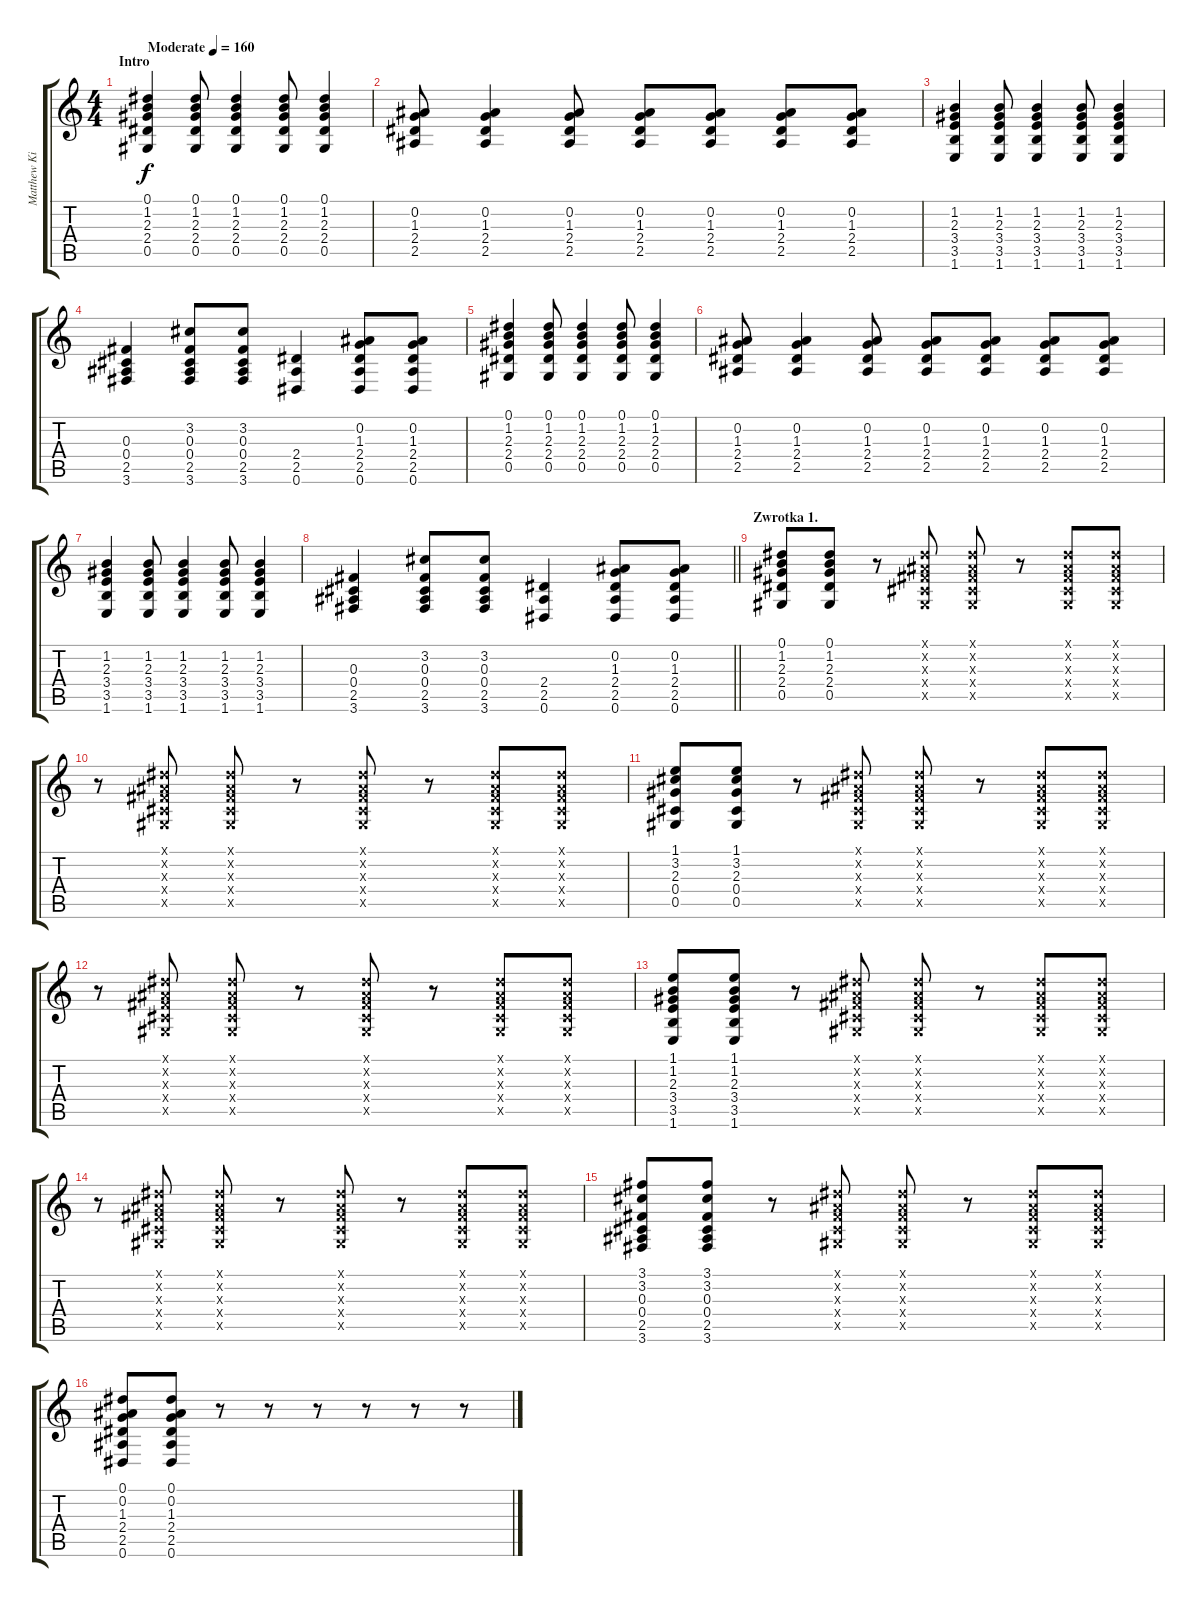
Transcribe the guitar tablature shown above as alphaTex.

\track ("Matthew Kiichi Heafy" "Matthew Ki") {instrument acousticguitarsteel}
\staff {score tabs}
\tuning (Eb4 Bb3 Gb3 Db3 Ab2 Eb2) {hide}
\ts (4 4)
\section ("" "Intro")
\tempo (160 "Moderate")
\clef g2
\ks c
(0.1 1.2 2.3 2.4 0.5).4{dy f instrument acousticguitarsteel} (0.1 1.2 2.3 2.4 0.5).8 (0.1 1.2 2.3 2.4 0.5).4 (0.1 1.2 2.3 2.4 0.5).8 (0.1 1.2 2.3 2.4 0.5).4 |
(0.2 1.3 2.4 2.5).8 (0.2 1.3 2.4 2.5).4 (0.2 1.3 2.4 2.5).8 (0.2 1.3 2.4 2.5).8 (0.2 1.3 2.4 2.5).8 (0.2 1.3 2.4 2.5).8 (0.2 1.3 2.4 2.5).8 |
(1.2 2.3 3.4 3.5 1.6).4 (1.2 2.3 3.4 3.5 1.6).8 (1.2 2.3 3.4 3.5 1.6).4 (1.2 2.3 3.4 3.5 1.6).8 (1.2 2.3 3.4 3.5 1.6).4 |
(0.3 0.4 2.5 3.6).4 (3.2 0.3 0.4 2.5 3.6).8 (3.2 0.3 0.4 2.5 3.6).8 (2.4 2.5 0.6).4 (0.2 1.3 2.4 2.5 0.6).8 (0.2 1.3 2.4 2.5 0.6).8 |
(0.1 1.2 2.3 2.4 0.5).4 (0.1 1.2 2.3 2.4 0.5).8 (0.1 1.2 2.3 2.4 0.5).4 (0.1 1.2 2.3 2.4 0.5).8 (0.1 1.2 2.3 2.4 0.5).4 |
(0.2 1.3 2.4 2.5).8 (0.2 1.3 2.4 2.5).4 (0.2 1.3 2.4 2.5).8 (0.2 1.3 2.4 2.5).8 (0.2 1.3 2.4 2.5).8 (0.2 1.3 2.4 2.5).8 (0.2 1.3 2.4 2.5).8 |
(1.2 2.3 3.4 3.5 1.6).4 (1.2 2.3 3.4 3.5 1.6).8 (1.2 2.3 3.4 3.5 1.6).4 (1.2 2.3 3.4 3.5 1.6).8 (1.2 2.3 3.4 3.5 1.6).4 |
\barLineRight lightlight
(0.3 0.4 2.5 3.6).4 (3.2 0.3 0.4 2.5 3.6).8 (3.2 0.3 0.4 2.5 3.6).8 (2.4 2.5 0.6).4 (0.2 1.3 2.4 2.5 0.6).8 (0.2 1.3 2.4 2.5 0.6).8 |
\section ("" "Zwrotka 1.")
(0.1 1.2 2.3 2.4 0.5).8 (0.1 1.2 2.3 2.4 0.5).8 r.8 (0.1{x} 0.2{x} 0.3{x} 0.4{x} 0.5{x}).8 (0.1{x} 0.2{x} 0.3{x} 0.4{x} 0.5{x}).8 r.8 (0.1{x} 0.2{x} 0.3{x} 0.4{x} 0.5{x}).8 (0.1{x} 0.2{x} 0.3{x} 0.4{x} 0.5{x}).8 |
r.8 (0.1{x} 0.2{x} 0.3{x} 0.4{x} 0.5{x}).8 (0.1{x} 0.2{x} 0.3{x} 0.4{x} 0.5{x}).8 r.8 (0.1{x} 0.2{x} 0.3{x} 0.4{x} 0.5{x}).8 r.8 (0.1{x} 0.2{x} 0.3{x} 0.4{x} 0.5{x}).8 (0.1{x} 0.2{x} 0.3{x} 0.4{x} 0.5{x}).8 |
(1.1 3.2 2.3 0.4 0.5).8 (1.1 3.2 2.3 0.4 0.5).8 r.8 (0.1{x} 0.2{x} 0.3{x} 0.4{x} 0.5{x}).8 (0.1{x} 0.2{x} 0.3{x} 0.4{x} 0.5{x}).8 r.8 (0.1{x} 0.2{x} 0.3{x} 0.4{x} 0.5{x}).8 (0.1{x} 0.2{x} 0.3{x} 0.4{x} 0.5{x}).8 |
r.8 (0.1{x} 0.2{x} 0.3{x} 0.4{x} 0.5{x}).8 (0.1{x} 0.2{x} 0.3{x} 0.4{x} 0.5{x}).8 r.8 (0.1{x} 0.2{x} 0.3{x} 0.4{x} 0.5{x}).8 r.8 (0.1{x} 0.2{x} 0.3{x} 0.4{x} 0.5{x}).8 (0.1{x} 0.2{x} 0.3{x} 0.4{x} 0.5{x}).8 |
(1.1 1.2 2.3 3.4 3.5 1.6).8 (1.1 1.2 2.3 3.4 3.5 1.6).8 r.8 (0.1{x} 0.2{x} 0.3{x} 0.4{x} 0.5{x}).8 (0.1{x} 0.2{x} 0.3{x} 0.4{x} 0.5{x}).8 r.8 (0.1{x} 0.2{x} 0.3{x} 0.4{x} 0.5{x}).8 (0.1{x} 0.2{x} 0.3{x} 0.4{x} 0.5{x}).8 |
r.8 (0.1{x} 0.2{x} 0.3{x} 0.4{x} 0.5{x}).8 (0.1{x} 0.2{x} 0.3{x} 0.4{x} 0.5{x}).8 r.8 (0.1{x} 0.2{x} 0.3{x} 0.4{x} 0.5{x}).8 r.8 (0.1{x} 0.2{x} 0.3{x} 0.4{x} 0.5{x}).8 (0.1{x} 0.2{x} 0.3{x} 0.4{x} 0.5{x}).8 |
(3.1 3.2 0.3 0.4 2.5 3.6).8 (3.1 3.2 0.3 0.4 2.5 3.6).8 r.8 (0.1{x} 0.2{x} 0.3{x} 0.4{x} 0.5{x}).8 (0.1{x} 0.2{x} 0.3{x} 0.4{x} 0.5{x}).8 r.8 (0.1{x} 0.2{x} 0.3{x} 0.4{x} 0.5{x}).8 (0.1{x} 0.2{x} 0.3{x} 0.4{x} 0.5{x}).8 |
(0.1 0.2 1.3 2.4 2.5 0.6).8 (0.1 0.2 1.3 2.4 2.5 0.6).8 r.8 r.8 r.8 r.8 r.8 r.8
